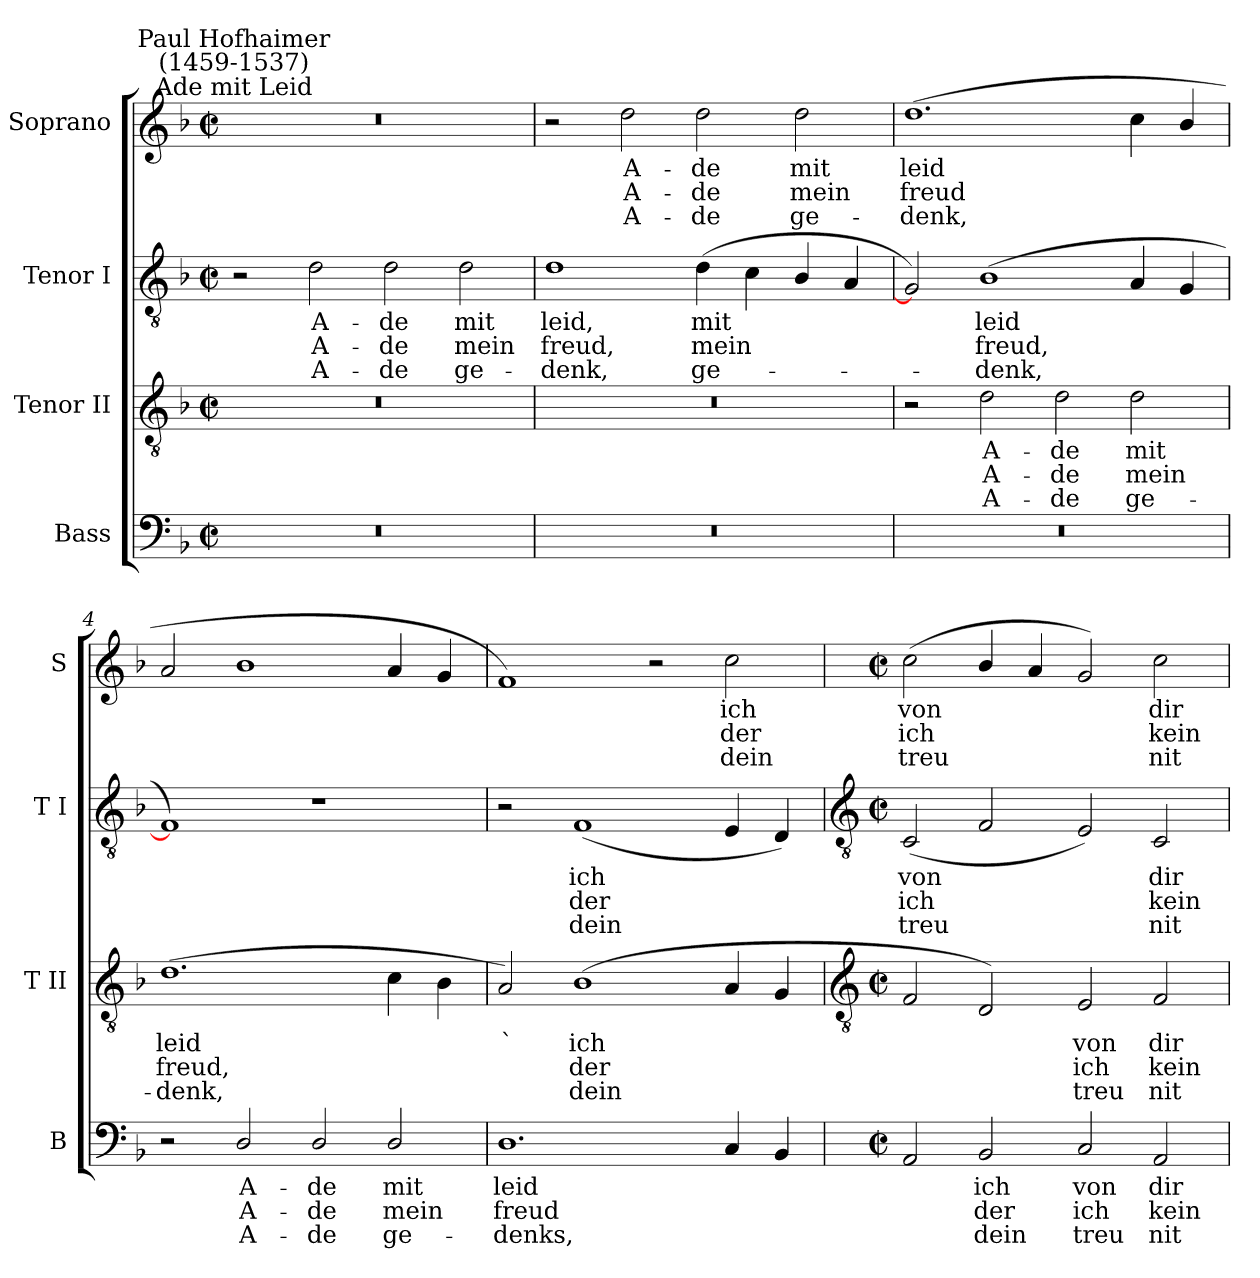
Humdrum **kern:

**kern	**text	**text	**text	**kern	**text	**text	**text	**kern	**text	**text	**text	**kern	**text	**text	**text
*part4	*part4	*part4	*part4	*part3	*part3	*part3	*part3	*part2	*part2	*part2	*part2	*part1	*part1	*part1	*part1
*staff4	*staff4	*staff4	*staff4	*staff3	*staff3	*staff3	*staff3	*staff2	*staff2	*staff2	*staff2	*staff1	*staff1	*staff1	*staff1
*I"Bass	*	*	*	*I"Tenor II	*	*	*	*I"Tenor I	*	*	*	*I"Soprano	*	*	*
*I'B	*	*	*	*I'T II	*	*	*	*I'T I	*	*	*	*I'S	*	*	*
*clefF4	*	*	*	*clefGv2	*	*	*	*clefGv2	*	*	*	*clefG2	*	*	*
*k[b-]	*	*	*	*k[b-]	*	*	*	*k[b-]	*	*	*	*k[b-]	*	*	*
*F:	*	*	*	*F:	*	*	*	*F:	*	*	*	*F:	*	*	*
*M4/2	*	*	*	*M4/2	*	*	*	*M4/2	*	*	*	*M4/2	*	*	*
*met(c|)	*	*	*	*met(c|)	*	*	*	*met(c|)	*	*	*	*met(c|)	*	*	*
=1	=1	=1	=1	=1	=1	=1	=1	=1	=1	=1	=1	=1	=1	=1	=1
!	!	!	!	!	!	!	!	!	!	!	!	!LO:TX:a:cj:t=Ade mit Leid	!	!	!
!	!	!	!	!	!	!	!	!	!	!	!	!LO:TX:a:cj:t=Paul Hofhaimer\n(1459-1537)	!	!	!
0r	.	.	.	0r	.	.	.	2r	.	.	.	0r	.	.	.
!	!	!	!	!	!	!	!	!	!LO:LY:b	!LO:LY:b	!LO:LY:b	!	!	!	!
.	.	.	.	.	.	.	.	2d	A-	-A-	-A-	.	.	.	.
!	!	!	!	!	!	!	!	!	!LO:LY:b	!LO:LY:b	!LO:LY:b	!	!	!	!
.	.	.	.	.	.	.	.	2d	-de	de	de	.	.	.	.
!	!	!	!	!	!	!	!	!	!LO:LY:b	!LO:LY:b	!LO:LY:b	!	!	!	!
.	.	.	.	.	.	.	.	2d	mit	mein	ge-	.	.	.	.
=2	=2	=2	=2	=2	=2	=2	=2	=2	=2	=2	=2	=2	=2	=2	=2
!	!	!	!	!	!	!	!	!	!LO:LY:b	!LO:LY:b	!LO:LY:b	!	!	!	!
0r	.	.	.	0r	.	.	.	1d	-leid,	freud,	denk,	2r	.	.	.
!	!	!	!	!	!	!	!	!	!	!	!	!	!LO:LY:b	!LO:LY:b	!LO:LY:b
.	.	.	.	.	.	.	.	.	.	.	.	2dd	A-	-A-	-A-
!	!	!	!	!	!	!	!	!	!LO:LY:b	!LO:LY:b	!LO:LY:b	!	!LO:LY:b	!LO:LY:b	!LO:LY:b
.	.	.	.	.	.	.	.	(>4d	mit	mein	ge-	2dd	-de	de	de
.	.	.	.	.	.	.	.	4c	.	.	.	.	.	.	.
!	!	!	!	!	!	!	!	!	!	!	!	!	!LO:LY:b	!LO:LY:b	!LO:LY:b
.	.	.	.	.	.	.	.	4B-/	.	.	.	2dd	mit	mein	ge-
.	.	.	.	.	.	.	.	4A	.	.	.	.	.	.	.
=3	=3	=3	=3	=3	=3	=3	=3	=3	=3	=3	=3	=3	=3	=3	=3
!	!	!	!	!	!	!	!	!	!	!	!	!	!LO:LY:b	!LO:LY:b	!LO:LY:b
0r	.	.	.	2r	.	.	.	2G])	.	.	.	(<1.dd	-leid	freud	denk,
!	!	!	!	!	!LO:LY:b	!LO:LY:b	!LO:LY:b	!	!LO:LY:b	!LO:LY:b	!LO:LY:b	!	!	!	!
.	.	.	.	2d	A-	-A-	-A-	(<1B-	leid	freud,	denk,	.	.	.	.
!	!	!	!	!	!LO:LY:b	!LO:LY:b	!LO:LY:b	!	!	!	!	!	!	!	!
.	.	.	.	2d	-de	de	de	.	.	.	.	.	.	.	.
!	!	!	!	!	!LO:LY:b	!LO:LY:b	!LO:LY:b	!	!	!	!	!	!	!	!
.	.	.	.	2d	mit	mein	ge-	4A	.	.	.	4cc	.	.	.
.	.	.	.	.	.	.	.	4G	.	.	.	4b-/	.	.	.
=4	=4	=4	=4	=4	=4	=4	=4	=4	=4	=4	=4	=4	=4	=4	=4
!	!	!	!	!	!LO:LY:b	!LO:LY:b	!LO:LY:b	!	!	!	!	!	!	!	!
2r	.	.	.	(>1.d	-leid	freud,	denk,	1F])	.	.	.	2a	.	.	.
!	!LO:LY:b	!LO:LY:b	!LO:LY:b	!	!	!	!	!	!	!	!	!	!	!	!
2D/	A-	-A-	-A-	.	.	.	.	.	.	.	.	1b-/	.	.	.
!	!LO:LY:b	!LO:LY:b	!LO:LY:b	!	!	!	!	!	!	!	!	!	!	!	!
2D/	-de	de	de	.	.	.	.	1r	.	.	.	.	.	.	.
!	!LO:LY:b	!LO:LY:b	!LO:LY:b	!	!	!	!	!	!	!	!	!	!	!	!
2D/	mit	mein	ge-	4c	.	.	.	.	.	.	.	4a	.	.	.
.	.	.	.	4B-	.	.	.	.	.	.	.	4g	.	.	.
=5	=5	=5	=5	=5	=5	=5	=5	=5	=5	=5	=5	=5	=5	=5	=5
!	!LO:LY:b	!LO:LY:b	!LO:LY:b	!	!LO:LY:b	!	!	!	!	!	!	!	!	!	!
1.D	-leid	freud	denks,	2A)	`	.	.	2r	.	.	.	1f)	.	.	.
!	!	!	!	!	!LO:LY:b	!LO:LY:b	!LO:LY:b	!	!LO:LY:b	!LO:LY:b	!LO:LY:b	!	!	!	!
.	.	.	.	(<1B-	ich	der	dein	(<1F	ich	der	dein	.	.	.	.
.	.	.	.	.	.	.	.	.	.	.	.	2r	.	.	.
!	!	!	!	!	!	!	!	!	!	!	!	!	!LO:LY:b	!LO:LY:b	!LO:LY:b
4C	.	.	.	4A	.	.	.	4E	.	.	.	2cc	ich	der	dein
4BB-	.	.	.	4G	.	.	.	4D)	.	.	.	.	.	.	.
!!LO:LB:g=z
=6	=6	=6	=6	=6	=6	=6	=6	=6	=6	=6	=6	=6	=6	=6	=6
*	*	*	*	*clefGv2	*	*	*	*clefGv2	*	*	*	*	*	*	*
*M4/2	*	*	*	*M4/2	*	*	*	*M4/2	*	*	*	*M4/2	*	*	*
*met(c|)	*	*	*	*met(c|)	*	*	*	*met(c|)	*	*	*	*met(c|)	*	*	*
!	!	!	!	!	!	!	!	!	!LO:LY:b	!LO:LY:b	!LO:LY:b	!	!LO:LY:b	!LO:LY:b	!LO:LY:b
2AA	.	.	.	2F	.	.	.	(<2C	von	ich	treu	(<2cc	von	ich	treu
!	!LO:LY:b	!LO:LY:b	!LO:LY:b	!	!	!	!	!	!	!	!	!	!	!	!
2BB-	ich	der	dein	2D)	.	.	.	2F	.	.	.	4b-/	.	.	.
.	.	.	.	.	.	.	.	.	.	.	.	4a	.	.	.
!	!LO:LY:b	!LO:LY:b	!LO:LY:b	!	!LO:LY:b	!LO:LY:b	!LO:LY:b	!	!	!	!	!	!	!	!
2C	von	ich	treu	2E	von	ich	treu	2E)	.	.	.	2g)	.	.	.
!	!LO:LY:b	!LO:LY:b	!LO:LY:b	!	!LO:LY:b	!LO:LY:b	!LO:LY:b	!	!LO:LY:b	!LO:LY:b	!LO:LY:b	!	!LO:LY:b	!LO:LY:b	!LO:LY:b
2AA	dir	kein	nit	2F	dir	kein	nit	2C	dir	kein	nit	2cc	dir	kein	nit
=	=	=	=	=	=	=	=	=	=	=	=	=	=	=	=
*-	*-	*-	*-	*-	*-	*-	*-	*-	*-	*-	*-	*-	*-	*-	*-
